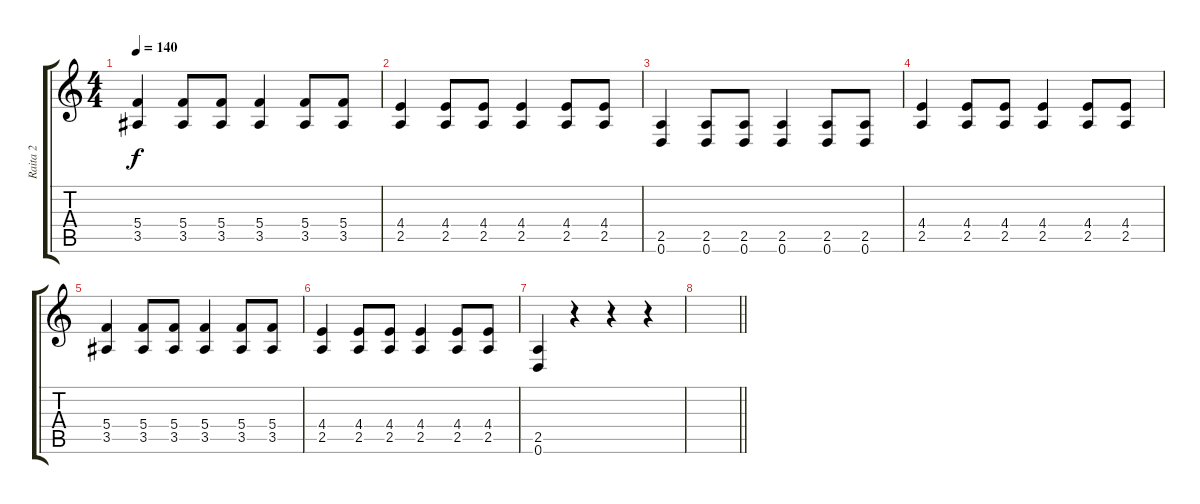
\track ("Raita 2" "Raita 2") {instrument distortionguitar}
\staff {score tabs}
\tuning (D4 A3 F3 C3 G2 D2) {hide}
\ts (4 4)
\tempo 140
\clef g2
\ks c
(5.4 3.5).4{dy f} (5.4 3.5).8 (5.4 3.5).8 (5.4 3.5).4 (5.4 3.5).8 (5.4 3.5).8 |
(4.4 2.5).4 (4.4 2.5).8 (4.4 2.5).8 (4.4 2.5).4 (4.4 2.5).8 (4.4 2.5).8 |
(2.5 0.6).4 (2.5 0.6).8 (2.5 0.6).8 (2.5 0.6).4 (2.5 0.6).8 (2.5 0.6).8 |
(4.4 2.5).4 (4.4 2.5).8 (4.4 2.5).8 (4.4 2.5).4 (4.4 2.5).8 (4.4 2.5).8 |
(5.4 3.5).4 (5.4 3.5).8 (5.4 3.5).8 (5.4 3.5).4 (5.4 3.5).8 (5.4 3.5).8 |
(4.4 2.5).4 (4.4 2.5).8 (4.4 2.5).8 (4.4 2.5).4 (4.4 2.5).8 (4.4 2.5).8 |
(2.5 0.6).4 r.4 r.4 r.4 |
\barLineRight lightlight
